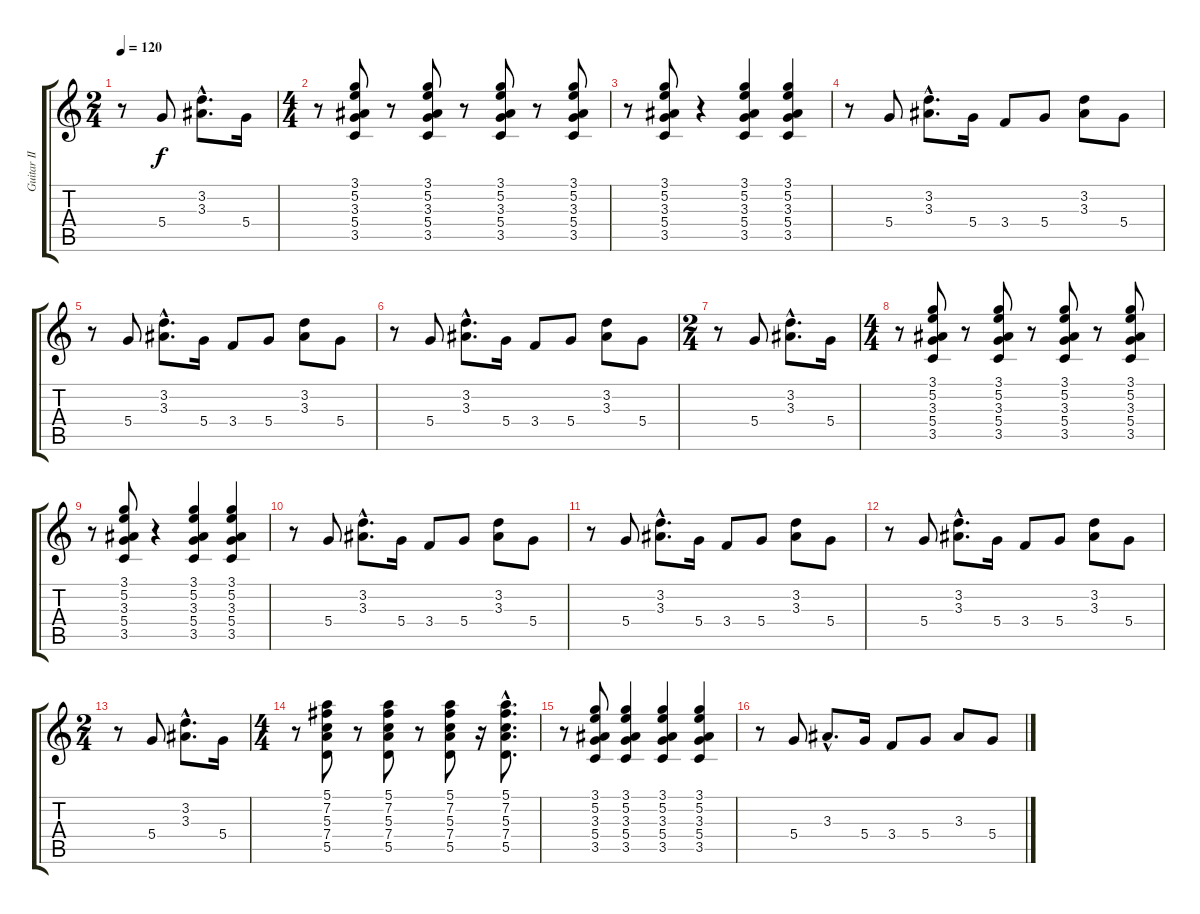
\track ("Guitar II" "Guitar II") {instrument acousticguitarnylon}
\staff {score tabs}
\tuning (E4 B3 G3 D3 A2 E2) {hide}
\ts (2 4)
\tempo 120
\clef g2
\ks c
r.8{dy f} 5.4.8 (3.2{hac} 3.3{hac}).8{d} 5.4.16 |
\ts (4 4)
r.8 (3.1 5.2 3.3 5.4 3.5).8 r.8 (3.1 5.2 3.3 5.4 3.5).8 r.8 (3.1 5.2 3.3 5.4 3.5).8 r.8 (3.1 5.2 3.3 5.4 3.5).8 |
r.8 (3.1 5.2 3.3 5.4 3.5).8 r.4 (3.1 5.2 3.3 5.4 3.5).4 (3.1 5.2 3.3 5.4 3.5).4 |
r.8 5.4.8 (3.2{hac} 3.3{hac}).8{d} 5.4.16 3.4.8 5.4.8 (3.2 3.3).8 5.4.8 |
r.8 5.4.8 (3.2{hac} 3.3{hac}).8{d} 5.4.16 3.4.8 5.4.8 (3.2 3.3).8 5.4.8 |
r.8 5.4.8 (3.2{hac} 3.3{hac}).8{d} 5.4.16 3.4.8 5.4.8 (3.2 3.3).8 5.4.8 |
\ts (2 4)
r.8 5.4.8 (3.2{hac} 3.3{hac}).8{d} 5.4.16 |
\ts (4 4)
r.8 (3.1 5.2 3.3 5.4 3.5).8 r.8 (3.1 5.2 3.3 5.4 3.5).8 r.8 (3.1 5.2 3.3 5.4 3.5).8 r.8 (3.1 5.2 3.3 5.4 3.5).8 |
r.8 (3.1 5.2 3.3 5.4 3.5).8 r.4 (3.1 5.2 3.3 5.4 3.5).4 (3.1 5.2 3.3 5.4 3.5).4 |
r.8 5.4.8 (3.2{hac} 3.3{hac}).8{d} 5.4.16 3.4.8 5.4.8 (3.2 3.3).8 5.4.8 |
r.8 5.4.8 (3.2{hac} 3.3{hac}).8{d} 5.4.16 3.4.8 5.4.8 (3.2 3.3).8 5.4.8 |
r.8 5.4.8 (3.2{hac} 3.3{hac}).8{d} 5.4.16 3.4.8 5.4.8 (3.2 3.3).8 5.4.8 |
\ts (2 4)
r.8 5.4.8 (3.2{hac} 3.3{hac}).8{d} 5.4.16 |
\ts (4 4)
r.8 (5.1 7.2 5.3 7.4 5.5).8 r.8 (5.1 7.2 5.3 7.4 5.5).8 r.8 (5.1 7.2 5.3 7.4 5.5).8 r.16 (5.1{hac} 7.2{hac} 5.3{hac} 7.4{hac} 5.5{hac}).8{d} |
r.8 (3.1 5.2 3.3 5.4 3.5).8 (3.1 5.2 3.3 5.4 3.5).4 (3.1 5.2 3.3 5.4 3.5).4 (3.1 5.2 3.3 5.4 3.5).4 |
r.8 5.4.8 3.3{hac}.8{d} 5.4.16 3.4.8 5.4.8 3.3.8 5.4.8
